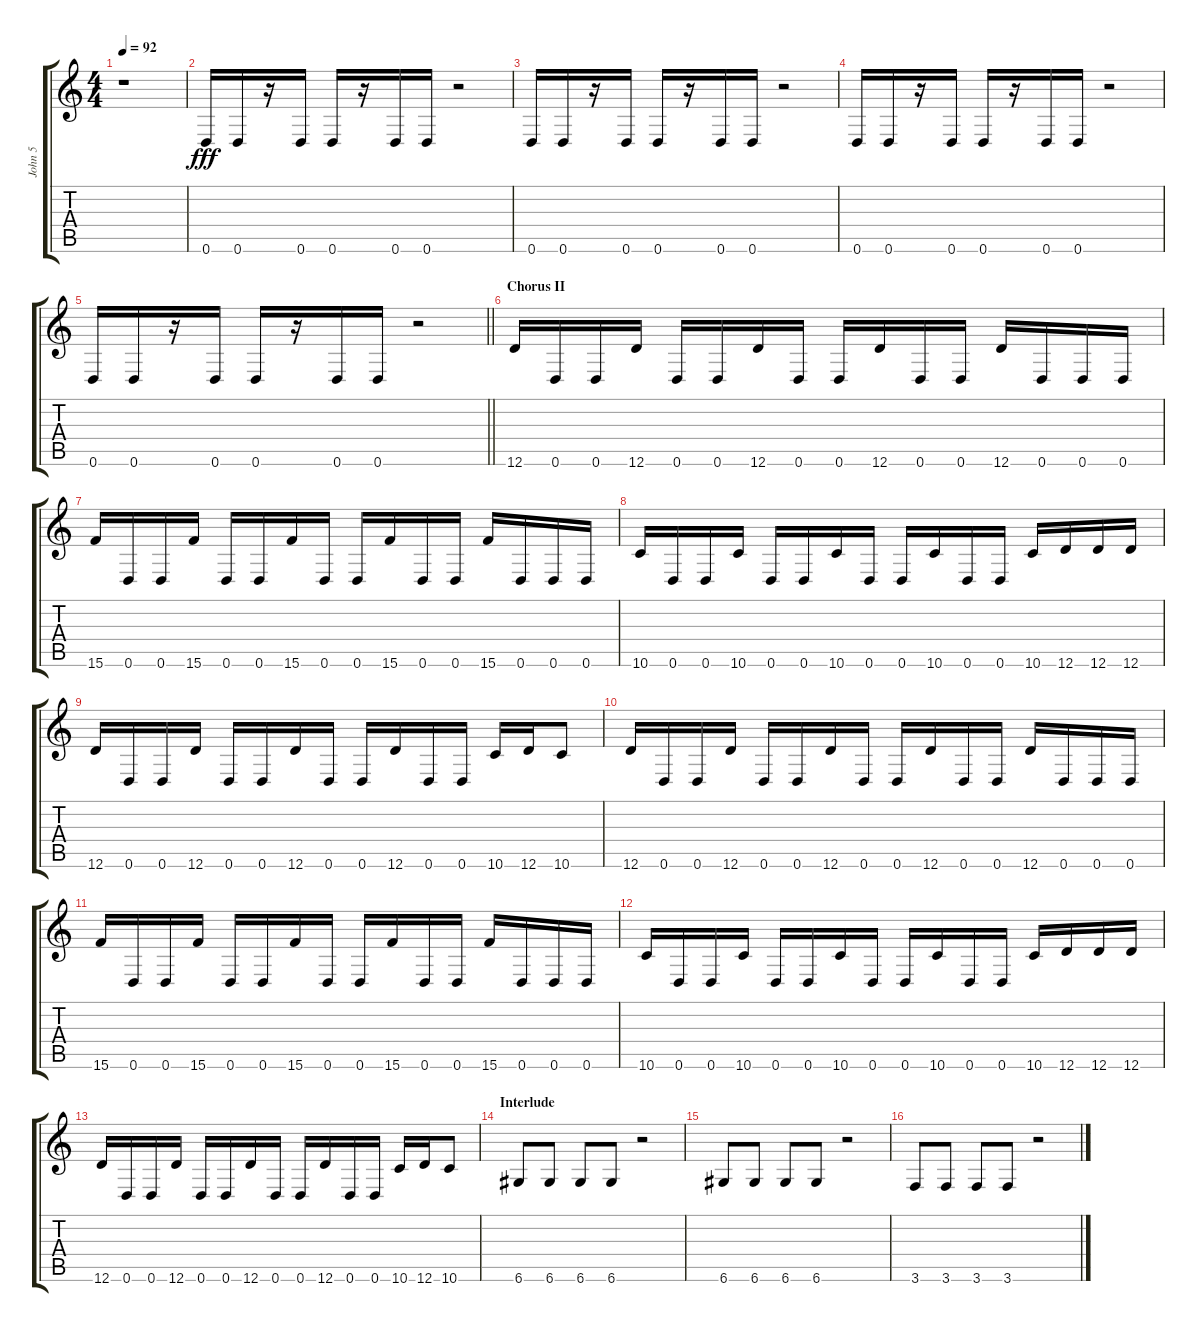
\track ("John 5" "John 5") {instrument overdrivenguitar}
\staff {score tabs}
\tuning (E4 B3 G3 D3 A2 D2) {hide}
\ts (4 4)
\tempo 92
\clef g2
\ks c
r.1{dy fff} |
0.6.16 0.6.16 r.16 0.6.16 0.6.16 r.16 0.6.16 0.6.16 r.2 |
0.6.16 0.6.16 r.16 0.6.16 0.6.16 r.16 0.6.16 0.6.16 r.2 |
0.6.16 0.6.16 r.16 0.6.16 0.6.16 r.16 0.6.16 0.6.16 r.2 |
\barLineRight lightlight
0.6.16 0.6.16 r.16 0.6.16 0.6.16 r.16 0.6.16 0.6.16 r.2 |
\section ("" "Chorus II")
12.6.16 0.6.16 0.6.16 12.6.16 0.6.16 0.6.16 12.6.16 0.6.16 0.6.16 12.6.16 0.6.16 0.6.16 12.6.16 0.6.16 0.6.16 0.6.16 |
15.6.16 0.6.16 0.6.16 15.6.16 0.6.16 0.6.16 15.6.16 0.6.16 0.6.16 15.6.16 0.6.16 0.6.16 15.6.16 0.6.16 0.6.16 0.6.16 |
10.6.16 0.6.16 0.6.16 10.6.16 0.6.16 0.6.16 10.6.16 0.6.16 0.6.16 10.6.16 0.6.16 0.6.16 10.6.16 12.6.16 12.6.16 12.6.16 |
12.6.16 0.6.16 0.6.16 12.6.16 0.6.16 0.6.16 12.6.16 0.6.16 0.6.16 12.6.16 0.6.16 0.6.16 10.6.16 12.6.16 10.6.8 |
12.6.16 0.6.16 0.6.16 12.6.16 0.6.16 0.6.16 12.6.16 0.6.16 0.6.16 12.6.16 0.6.16 0.6.16 12.6.16 0.6.16 0.6.16 0.6.16 |
15.6.16 0.6.16 0.6.16 15.6.16 0.6.16 0.6.16 15.6.16 0.6.16 0.6.16 15.6.16 0.6.16 0.6.16 15.6.16 0.6.16 0.6.16 0.6.16 |
10.6.16 0.6.16 0.6.16 10.6.16 0.6.16 0.6.16 10.6.16 0.6.16 0.6.16 10.6.16 0.6.16 0.6.16 10.6.16 12.6.16 12.6.16 12.6.16 |
12.6.16 0.6.16 0.6.16 12.6.16 0.6.16 0.6.16 12.6.16 0.6.16 0.6.16 12.6.16 0.6.16 0.6.16 10.6.16 12.6.16 10.6.8 |
\section ("" "Interlude")
6.6.8{balance 12} 6.6.8 6.6.8 6.6.8 r.2 |
6.6.8 6.6.8 6.6.8 6.6.8 r.2 |
3.6.8 3.6.8 3.6.8 3.6.8 r.2
